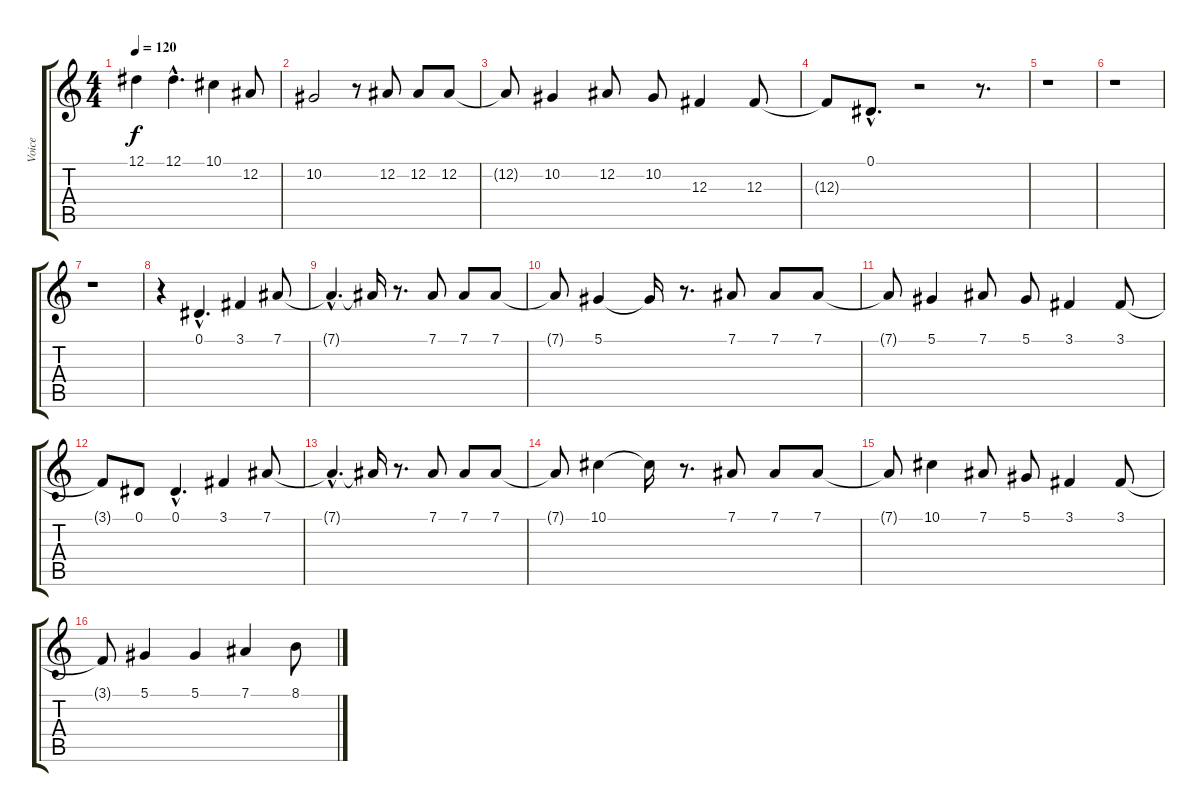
\track ("Voice" "Voice") {instrument tenorsax}
\staff {score tabs}
\tuning (Eb4 Bb3 Gb3 Db3 Ab2 Eb2) {hide}
\ts (4 4)
\tempo 120
\clef g2
\ks c
12.1.4{dy f} 12.1{hac}.4{d} 10.1.4 12.2.8 |
10.2.2 r.8 12.2.8 12.2.8 12.2.8 |
12.2{t}.8 10.2.4 12.2.8 10.2.8 12.3.4 12.3.8 |
12.3{t}.8 0.1{hac}.8{d} r.2 r.8{d} |
r.1 |
r.1 |
r.1 |
r.4 0.1{hac}.4{d} 3.1.4 7.1.8 |
7.1{hac t}.4{d} 7.1{t}.16 r.8{d} 7.1.8 7.1.8 7.1.8 |
7.1{t}.8 5.1.4 5.1{t}.16 r.8{d} 7.1.8 7.1.8 7.1.8 |
7.1{t}.8 5.1.4 7.1.8 5.1.8 3.1.4 3.1.8 |
3.1{t}.8 0.1.8 0.1{hac}.4{d} 3.1.4 7.1.8 |
7.1{hac t}.4{d} 7.1{t}.16 r.8{d} 7.1.8 7.1.8 7.1.8 |
7.1{t}.8 10.1.4 10.1{t}.16 r.8{d} 7.1.8 7.1.8 7.1.8 |
7.1{t}.8 10.1.4 7.1.8 5.1.8 3.1.4 3.1.8 |
3.1{t}.8 5.1.4 5.1.4 7.1.4 8.1.8
